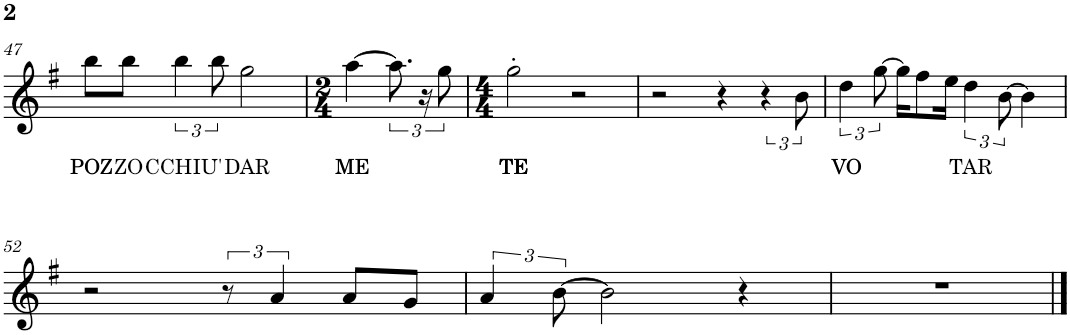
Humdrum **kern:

**kern	**kern	**kern	**kern	**kern	**kern	**kern	**kern	**text
*part7	*part6	*part6	*part5	*part4	*part3	*part2	*part1	*part1
*staff8	*staff7	*staff6	*staff5	*staff4	*staff3	*staff2	*staff1	*staff1
*I"Chitarra 7-corde	*I"Piano elettrico	*	*I"Archi	*I"Archi	*I"Chitarra acustica	*I"Basso elettrico	*I"Vibrafono	*
*	*	*	*I'Ar.	*I'Ar.	*	*I'B. el.	*I'Vib.	*
!!LO:PB:g=z
*clefGv2	*clefG2	*clefG2	*clefG2	*clefG2	*clefGv2	*clefF4	*clefG2	*
*	*	*	*	*	*	*Trd7c12	*	*
*k[f#]	*k[f#]	*k[f#]	*k[f#]	*k[f#]	*k[f#]	*k[f#]	*k[f#]	*
*M4/4	*M4/4	*M4/4	*M4/4	*M4/4	*M4/4	*M4/4	*M4/4	*
=47	=47	=47	=47	=47	=47	=47	=47	=47
*^	*	*	*	*^	*^	*	*	*
*	*^	*	*	*	*	*	*	*^	*	*	*
*	*	*^	*	*	*	*	*	*	*	*^	*	*	*
!	!	!	!	!	!	!	!	!	!	!	!	!	!	!	!LO:LY:b
16r	8r	8r	4.AA	2AA	2c 2g	1E]	1e]	[1c	64AA/KLLL_	4c'	8.A/L]	8r	4A	8bb\L	POZ
.	.	.	.	.	.	.	.	.	32.AA_/ [32.g/J	.	.	.	.	.	.
[8.G	.	.	.	.	.	.	.	.	16AA_/ 16g]/J	.	.	.	.	.	.
!	!	!	!	!	!	!	!	!	!	!	!	!	!	!	!LO:LY:b
.	4c	16r	.	.	.	.	.	.	8AA/J_	.	.	16r	.	8bb\J	ZO
.	.	[16g	.	.	.	.	.	.	.	.	[16E/Jk	32r	.	.	.
.	.	.	.	.	.	.	.	.	.	.	.	[64A\LLLL	.	.	.
.	.	.	.	.	.	.	.	.	.	.	.	64A_\ [64c\JJJJ	.	.	.
*	*	*	*	*	*	*	*	*	*Xbrackettup	*	*	*	*	*	*
!	!	!	!	!	!	!	!	!	!	!	!	!	!	!	!LO:LY:b
8G]	.	8g]	.	.	.	.	.	.	6AA] 6g	8r	8.E]	8.A] 8.c]	4A	6bb\	CCHIU'
16r	16r	8r	16r	.	.	.	.	.	.	16r	.	.	.	.	.
.	.	.	.	.	.	.	.	.	[24AA/LL	.	.	.	.	12bb\	.
32r	32r	.	[16AA	.	.	.	.	.	.	[16A	16r	16r	.	.	.
.	.	.	.	.	.	.	.	.	24AA_/ [24E/JJ	.	.	.	.	.	.
[32G	64r	.	.	.	.	.	.	.	.	.	.	.	.	.	.
.	[64c	.	.	.	.	.	.	.	.	.	.	.	.	.	.
!	!	!	!	!	!	!	!	!	!	!	!	!	!	!	!LO:LY:b
8G]	8.c]	128r	8.AA]	2AA	2c 2g	.	.	.	2AA] 2E]	4.A]	2c	64r	2A	2gg\	DAR
.	.	[64.g\KKLL	.	.	.	.	.	.	.	.	.	.	.	.	.
.	.	.	.	.	.	.	.	.	.	.	.	[32.g\KKL	.	.	.
.	.	16.g\_	.	.	.	.	.	.	.	.	.	.	.	.	.
.	.	.	.	.	.	.	.	.	.	.	.	8.g\J_	.	.	.
8r	.	16g\JJ]	.	.	.	.	.	.	.	.	.	.	.	.	.
.	16r	16r	16r	.	.	.	.	.	.	.	.	.	.	.	.
4r	4r	4r	8r	.	.	.	.	.	.	.	.	8.g]	.	.	.
.	.	.	16r	.	.	.	.	.	.	16r	.	.	.	.	.
.	.	.	[16D	.	.	.	.	.	.	[16D	.	16r	.	.	.
*	*	*	*	*	*	*	*v	*v	*	*	*	*	*	*	*
=48	=48	=48	=48	=48	=48	=48	=48	=48	=48	=48	=48	=48	=48	=48
*M2/4	*	*	*	*M2/4	*M2/4	*M2/4	*M2/4	*M2/4	*	*	*	*M2/4	*M2/4	*
*	*	*	*	*	*	*	*^	*	*	*	*	*	*	*
*	*	*	*	*	*	*	*	*^	*	*	*	*	*	*	*
!	!	!	!	!	!	!	!	!	!	!	!	!	!	!	!	!LO:LY:b
4A	64r	32r	4D]	4D	4d#X 4f#	2D	2r	2d#X	2c]	32r	2D]	64r	2F#	2D	[4aa\	ME
.	[32.c\KKL	.	.	.	.	.	.	.	.	.	.	[32.A/KKL	.	.	.	.
.	.	[16.f#\LL	.	.	.	.	.	.	.	[64c\LLLL	.	.	.	.	.	.
.	.	.	.	.	.	.	.	.	.	64c_\ [64d#X\JJJ	.	.	.	.	.	.
.	8c\J]	.	.	.	.	.	.	.	.	8.c_\ 8.d#_\J	.	8.A/J_	.	.	.	.
.	.	16f#\JJ]	.	.	.	.	.	.	.	.	.	.	.	.	.	.
.	16r	16r	.	.	.	.	.	.	.	.	.	.	.	.	.	.
4r	4r	8r	8r	4r	4r	.	.	.	.	8c] 8d#]	.	8A]	.	.	12.aa\]	.
.	.	16r	16r	.	.	.	.	.	.	8r	.	8r	.	.	24r	.
.	.	.	.	.	.	.	.	.	.	.	.	.	.	.	12gg\	.
.	.	[16B	[16GG	.	.	.	.	.	.	.	.	.	.	.	.	.
*	*	*	*	*	*	*	*v	*v	*v	*	*	*	*	*	*	*
*v	*v	*v	*v	*	*	*	*	*v	*v	*v	*v	*	*	*
=49	=49	=49	=49	=49	=49	=49	=49	=49
*	*clefG2	*	*	*	*	*	*	*
*M4/4	*M4/4	*M4/4	*M4/4	*M4/4	*M4/4	*M4/4	*M4/4	*
*^	*	*	*	*	*	*	*	*
*	*^	*	*	*	*	*	*	*	*
*	*	*^	*	*	*	*	*	*	*	*
!	!	!	!	!	!	!	!	!	!	!	!LO:LY:b
*	*	*v	*v	*	*	*	*	*	*	*	*
1d	64B\KLLL_	2.GG]	16aa\KL	16aaa\KL	1GG 1B	1d 1f#	8D	4G	2gg'\	TE
.	32.B_\ [32.f#\JJ	.	.	.	.	.	.	.	.	.
.	8.B_\ 8.f#_\J	.	8bb\	8bbb\	.	.	.	.	.	.
.	.	.	.	.	.	.	4D	.	.	.
.	.	.	[16ddd\Jk	[16dddd\Jk	.	.	.	.	.	.
.	2B_ 2f#_	.	16ddd\KL]	16dddd\KL]	.	.	.	8.G\L	.	.
.	.	.	8aa\	8aaa\	.	.	.	.	.	.
.	.	.	.	.	.	.	[8D	.	.	.
.	.	.	[16bb\Jk	[16bbb\Jk	.	.	.	16G'\Jk	.	.
.	.	.	16bb\KL]	16bbb\KL]	.	.	8D]	4G	2r	.
.	.	.	8ddd\	8dddd\	.	.	.	.	.	.
.	.	.	.	.	.	.	4D	.	.	.
.	.	.	[16aa\Jk	[16aaa\Jk	.	.	.	.	.	.
.	16B] 16f#]	4r	16aa\LL]	16aaa\LL]	.	.	.	4G	.	.
.	16r	.	16bb\J	16bbb\J	.	.	.	.	.	.
.	16r	.	16ddd\L	16dddd\L	.	.	8D	.	.	.
.	[16D [16c	.	16aa\JJ	16aaa\JJ	.	.	.	.	.	.
=50	=50	=50	=50	=50	=50	=50	=50	=50	=50	=50
*	*	*	*	*	*	*	*^	*	*	*
*	*	*	*	*	*	*	*	*^	*	*	*
*	*	*	*	*	*	*	*	*	*^	*	*	*
1b	2.D_ 2.c_ 2.e	2r	16bb\KL	16bbb\KL	1DD 1D 1c	1e 1b	128r	8r	4D	8r	4.D	2r	.
.	.	.	.	.	.	.	[64.G/KKLL	.	.	.	.	.	.
.	.	.	.	.	.	.	16.G/JJ]	.	.	.	.	.	.
.	.	.	8ddd\	8dddd\	.	.	.	.	.	.	.	.	.
.	.	.	.	.	.	.	8r	16r	.	8G	.	.	.
.	.	.	[16aa\Jk	[16aaa\Jk	.	.	.	[16c	.	.	.	.	.
.	.	.	16aa\KL]	16aaa\KL]	.	.	128r	8.c]	4e	4r	.	.	.
.	.	.	.	.	.	.	[64.b\KLLL	.	.	.	.	.	.
.	.	.	.	.	.	.	32b\JJ]	.	.	.	.	.	.
.	.	.	8bb\	8bbb\	.	.	8.a'\J	.	.	.	.	.	.
.	.	.	.	.	.	.	.	.	.	.	8d	.	.
.	.	.	[16ddd\Jk	[16dddd\Jk	.	.	.	16r	.	.	.	.	.
.	.	8r	16ddd\KL]	16dddd\KL]	.	.	8D/L	4r	4r	4r	8e\L	4r	.
.	.	.	8aa\	8aaa\	.	.	.	.	.	.	.	.	.
.	.	4.g'	.	.	.	.	8D/J	.	.	.	8d\J	.	.
.	.	.	[16bb\Jk	[16bbb\Jk	.	.	.	.	.	.	.	.	.
*	*Xbrackettup	*	*	*	*	*	*	*	*	*	*	*	*
.	12D] 12c]	.	16bb\LL]	16bbb\LL]	.	.	8r	16r	16r	16r	16c\LL	6r	.
.	.	.	16ddd\J	16dddd\J	.	.	.	32r	32r	8.D'	16B\J	.	.
.	12r	.	.	.	.	.	.	.	.	.	.	.	.
.	.	.	.	.	.	.	.	[32c\KKL	64r	.	.	.	.
.	.	.	.	.	.	.	.	.	[64e\KKKL	.	.	.	.
.	.	.	16aa\L	16aaa\L	.	.	8g	8c\J]	8e\J]	.	8A\J	.	.
.	[24GG/LL	.	.	.	.	.	.	.	.	.	.	12b\	.
.	.	.	16bb\JJ	16bbb\JJ	.	.	.	.	.	.	.	.	.
.	24GG_/ [24B/JJ	.	.	.	.	.	.	.	.	.	.	.	.
*	*	*	*	*	*	*	*	*	*v	*v	*	*	*
=51	=51	=51	=51	=51	=51	=51	=51	=51	=51	=51	=51	=51
!	!	!	!	!	!	!	!	!	!	!	!	!LO:LY:b
1r	64GG_/ 64B_/KLLL	2.d	16ddd\KL	16dddd\KL	1GG 1B	1d 1f#	64r	6f#'	8B'\L	4.G	6dd\	VO
.	32.GG_/ 32.B_/ [32.f#/JJ	.	.	.	.	.	32.d	.	.	.	.	.
.	8.GG_/ 8.B_/ 8.f#_/J	.	8aa\	8aaa\	.	.	16r	.	.	.	.	.
.	.	.	.	.	.	.	64r	.	8B\ 8d\J	.	.	.
.	.	.	.	.	.	.	[32.f#\KLL	.	.	.	.	.
.	.	.	.	.	.	.	.	6r	.	.	[12gg\	.
.	.	.	[16bb\Jk	[16bbb\Jk	.	.	16f#\JJ]	.	.	.	.	.
.	2GG_ 2B] 2f#_	.	16bb\KL]	16bbb\KL]	.	.	8r	.	8r	.	16gg\KL]	.
.	.	.	8ddd\	8dddd\	.	.	.	.	.	.	8ff#\	.
.	.	.	.	.	.	.	.	6B	.	.	.	.
.	.	.	.	.	.	.	64r	.	8d	8d	.	.
.	.	.	.	.	.	.	[32.f#\KLL	.	.	.	.	.
.	.	.	[16aa\Jk	[16aaa\Jk	.	.	16f#\JJ]	.	.	.	16ee\Jk	.
!	!	!	!	!	!	!	!	!	!	!	!	!LO:LY:b
.	.	.	16aa\KL]	16aaa\KL]	.	.	8r	12r	8r	8G	6dd\	TAR
.	.	.	8bb\	8bbb\	.	.	.	.	.	.	.	.
.	.	.	.	.	.	.	.	[6B	.	.	.	.
.	.	.	.	.	.	.	128r	.	8d	4GG	.	.
.	.	.	.	.	.	.	[64.f#\KKLL	.	.	.	.	.
.	.	.	.	.	.	.	16.f#\JJ]	.	.	.	.	.
.	.	.	.	.	.	.	.	.	.	.	[12b\	.
.	.	.	[16ddd\Jk	[16dddd\Jk	.	.	.	.	.	.	.	.
.	16GG] 16f#]	4r	16ddd\LL]	16dddd\LL]	.	.	16r	8B\L]	16r	.	4b\]	.
.	16r	.	16aa\J	16aaa\J	.	.	8.B'	.	32r	.	.	.
.	.	.	.	.	.	.	.	.	64r	.	.	.
.	.	.	.	.	.	.	.	.	128r	.	.	.
.	.	.	.	.	.	.	.	.	[128d\KKKLL	.	.	.
.	16r	.	16bb\L	16bbb\L	.	.	.	8f#'\J	16d\JJ]	8G	.	.
.	[16c	.	16ddd\JJ	16dddd\JJ	.	.	.	.	16r	.	.	.
!!LO:LB:g=z
=52	=52	=52	=52	=52	=52	=52	=52	=52	=52	=52	=52	=52
*	*	*	*	*	*	*	*	*	*^	*	*	*
1e	[2.D 2.c_	32r	16aa\KL	16aaa\KL	1DD 1D 1c	1e 1b	128r	6b'	8r	16c\KL	4D	2r	.
.	.	.	.	.	.	.	[64.e\KLLL	.	.	.	.	.	.
.	.	[16.b	.	.	.	.	32e\JJJ]	.	.	.	.	.	.
.	.	.	8bb\	8bbb\	.	.	16r	.	.	8.c\J	.	.	.
.	.	4.b_	.	.	.	.	128r	.	8e	.	.	.	.
.	.	.	.	.	.	.	[64.b\KKLL	.	.	.	.	.	.
.	.	.	.	.	.	.	16.b\JJ]	.	.	.	.	.	.
.	.	.	.	.	.	.	.	6r	.	.	.	.	.
.	.	.	[16ddd\Jk	[16dddd\Jk	.	.	.	.	.	.	.	.	.
.	.	.	16ddd\KL]	16dddd\KL]	.	.	8r	.	8r	4r	8A\L	.	.
.	.	.	8aa\	8aaa\	.	.	.	.	.	.	.	.	.
.	.	.	.	.	.	.	.	6c	.	.	.	.	.
.	.	.	.	.	.	.	64r	.	8e	.	8D\J	.	.
.	.	.	.	.	.	.	[32.b\KLL	.	.	.	.	.	.
.	.	.	[16bb\Jk	[16bbb\Jk	.	.	16b\JJ]	.	.	.	.	.	.
.	.	4b_	16bb\KL]	16bbb\KL]	.	.	8r	12r	16r	16r	8E\L	12r	.
.	.	.	8ddd\	8dddd\	.	.	.	.	32r	[8.D	.	.	.
.	.	.	.	.	.	.	.	[6c	.	.	.	6a/	.
.	.	.	.	.	.	.	.	.	[32e	.	.	.	.
.	.	.	.	.	.	.	4.b	.	4e_	.	8D\J	.	.
.	.	.	[16aa\Jk	[16aaa\Jk	.	.	.	.	.	.	.	.	.
.	24D] 24c]	16b]	16aa\LL]	16aaa\LL]	.	.	.	4c]	.	8.D/L]	16C/LL	8a/L	.
.	24r	.	.	.	.	.	.	.	.	.	.	.	.
.	.	16r	16bb\J	16bbb\J	.	.	.	.	.	.	16BB/J	.	.
.	12r	.	.	.	.	.	.	.	.	.	.	.	.
.	.	16r	8ddd'\J	8dddd'\J	.	.	.	.	16e]	.	8AA/J	8g/J	.
.	[24GG/LL	.	.	.	.	.	.	.	.	.	.	.	.
.	.	[16D	.	.	.	.	.	.	64r	[16G/Jk	.	.	.
.	.	.	.	.	.	.	.	.	[32.d	.	.	.	.
.	24GG_/ [24A/JJ	.	.	.	.	.	.	.	.	.	.	.	.
=53	=53	=53	=53	=53	=53	=53	=53	=53	=53	=53	=53	=53	=53
1r	1GG] 1A] 1B	1D]	4G	4dd 4ddd	[1GG [1B	[1d [1f#	1f#	64r	1d]	1G]	[1GG	6a/	.
.	.	.	.	.	.	.	.	[32.dd\KKL	.	.	.	.	.
.	.	.	.	.	.	.	.	8.dd\J_	.	.	.	.	.
.	.	.	.	.	.	.	.	.	.	.	.	[12b\	.
.	.	.	8r	8r	.	.	.	2.dd]	.	.	.	2b\]	.
.	.	.	8aa'	8aaa'	.	.	.	.	.	.	.	.	.
.	.	.	2r	4r	.	.	.	.	.	.	.	.	.
.	.	.	.	4dd 4ddd	.	.	.	.	.	.	.	4r	.
*v	*v	*v	*	*	*	*	*v	*v	*v	*v	*	*	*
=54	=54	=54	=54	=54	=54	=54	=54	=54
1r	1r	1r	2GG] 2B]	2d] 2f#]	1r	2GG]	1r	.
.	.	.	2r	2r	.	2r	.	.
==	==	==	==	==	==	==	==	==
*-	*-	*-	*-	*-	*-	*-	*-	*-
